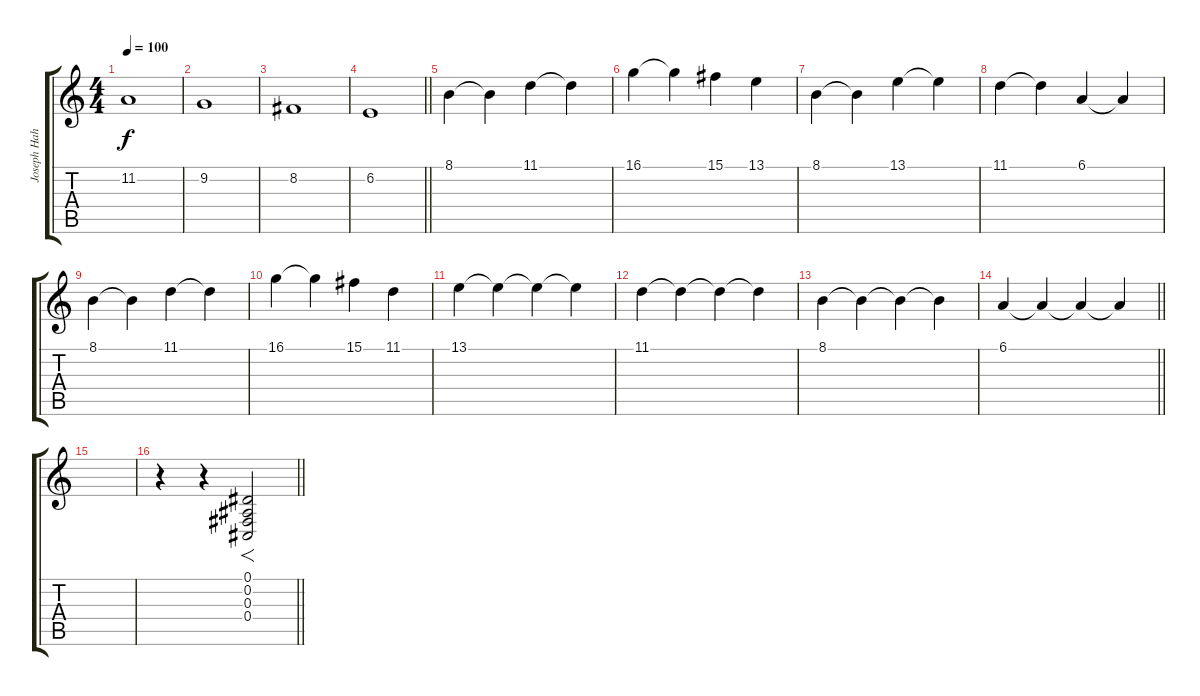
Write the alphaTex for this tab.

\track ("Joseph Hahn (Sampler 2)" "Joseph Hah") {instrument stringensemble2}
\staff {score tabs}
\tuning (Eb4 Bb3 Gb3 Db3 Ab2 Db2) {hide}
\ts (4 4)
\tempo 100
\clef g2
\ks c
11.2.1{dy f} |
9.2.1 |
8.2.1 |
\barLineRight lightlight
6.2.1 |
8.1.4 8.1{t}.4 11.1.4 11.1{t}.4 |
16.1.4 16.1{t}.4 15.1.4 13.1.4 |
8.1.4 8.1{t}.4 13.1.4 13.1{t}.4 |
11.1.4 11.1{t}.4 6.1.4 6.1{t}.4 |
8.1.4 8.1{t}.4 11.1.4 11.1{t}.4 |
16.1.4 16.1{t}.4 15.1.4 11.1.4 |
13.1.4 13.1{t}.4 13.1{t}.4 13.1{t}.4 |
11.1.4 11.1{t}.4 11.1{t}.4 11.1{t}.4 |
8.1.4 8.1{t}.4 8.1{t}.4 8.1{t}.4 |
\barLineRight lightlight
6.1.4 6.1{t}.4 6.1{t}.4 6.1{t}.4 |
|
\barLineRight lightlight
r.4 r.4 (0.1 0.2 0.3 0.4).2{f instrument seashore}
